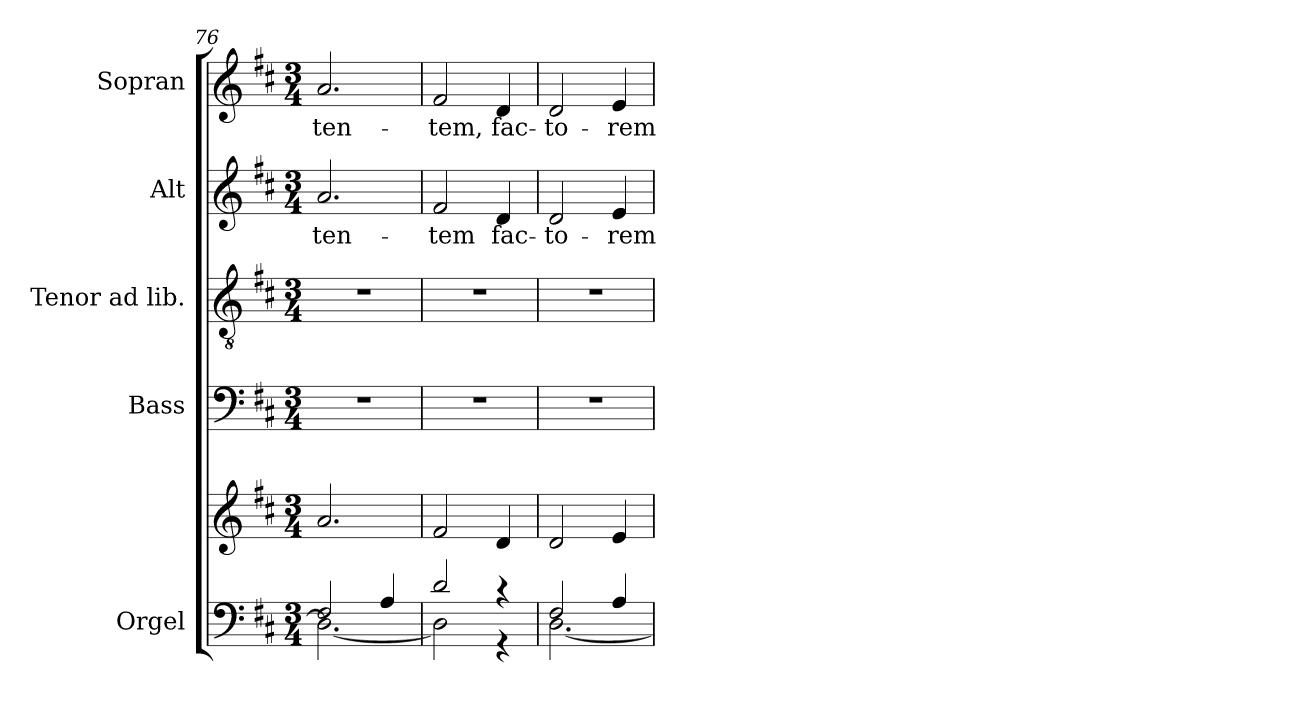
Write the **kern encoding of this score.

**kern	**kern	**kern	**kern	**kern	**text	**kern	**text
*part5	*part5	*part4	*part3	*part2	*part2	*part1	*part1
*staff6	*staff5	*staff4	*staff3	*staff2	*staff2	*staff1	*staff1
*I"Orgel	*	*I"Bass	*I"Tenor ad lib.	*I"Alt	*	*I"Sopran	*
*I'Org.	*	*I'B.	*I'T.	*I'A.	*	*I'S.	*
*clefF4	*clefG2	*clefF4	*clefGv2	*clefG2	*	*clefG2	*
*k[f#c#]	*k[f#c#]	*k[f#c#]	*k[f#c#]	*k[f#c#]	*	*k[f#c#]	*
*D:	*D:	*D:	*D:	*D:	*	*D:	*
*M3/4	*M3/4	*M3/4	*M3/4	*M3/4	*	*M3/4	*
=76	=76	=76	=76	=76	=76	=76	=76
*^	*	*	*	*	*	*	*
!	!	!	!	!	!	!LO:LY:b	!	!LO:LY:b
2F#/	2.D\_	2.a/	2.r	2.r	2.a/	-ten-	2.a/	-ten-
4A/	.	.	.	.	.	.	.	.
=77	=77	=77	=77	=77	=77	=77	=77	=77
!	!	!	!	!	!	!LO:LY:b	!	!LO:LY:b
2d/	2D\]	2f#/	2.r	2.r	2f#/	-tem	2f#/	-tem,
!	!	!	!	!	!	!LO:LY:b	!	!LO:LY:b
4rc	4r	4d/	.	.	4d/	fac-	4d/	fac-
=78	=78	=78	=78	=78	=78	=78	=78	=78
!	!	!	!	!	!	!LO:LY:b	!	!LO:LY:b
2F#/	[<2.D\	2d/	2.r	2.r	2d/	-to-	2d/	-to-
!	!	!	!	!	!	!LO:LY:b	!	!LO:LY:b
4A/	.	4e/	.	.	4e/	-rem	4e/	-rem
*v	*v	*	*	*	*	*	*	*
=	=	=	=	=	=	=	=
*-	*-	*-	*-	*-	*-	*-	*-
